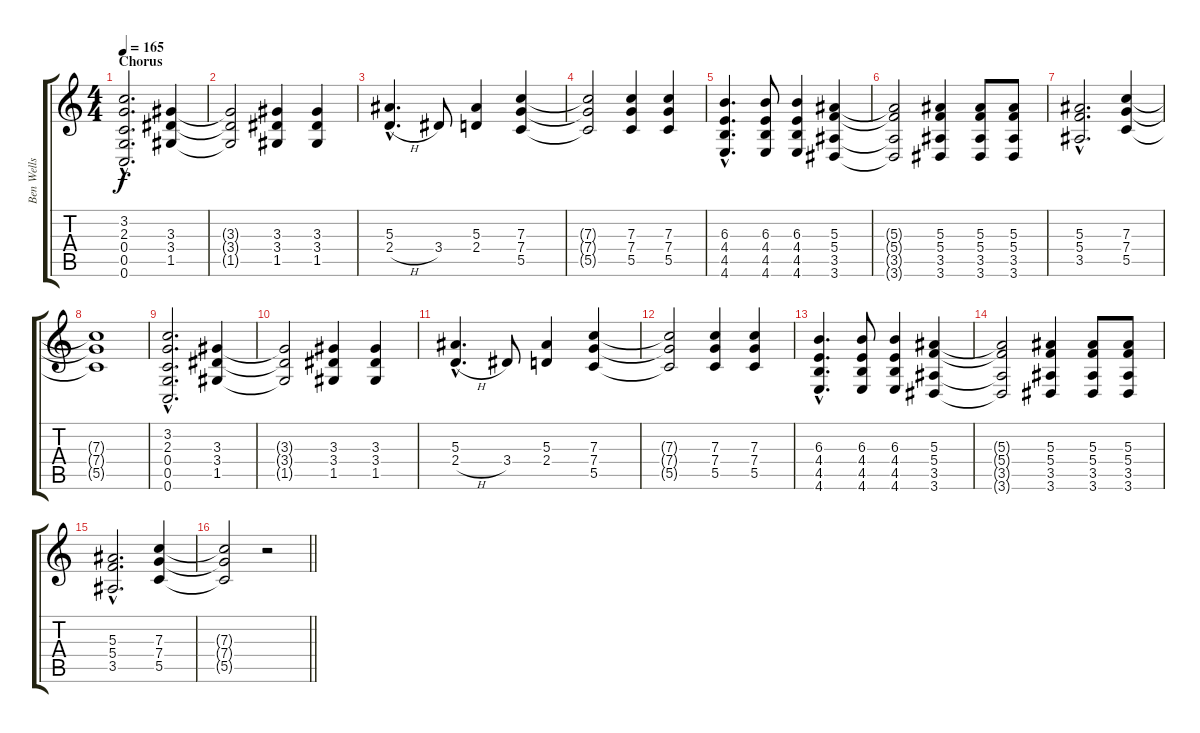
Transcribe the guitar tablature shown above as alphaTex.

\track ("Ben Wells" "Ben Wells") {instrument distortionguitar}
\staff {score tabs}
\tuning (D4 A3 F3 C3 G2 C2) {hide}
\ts (4 4)
\section ("" "Chorus")
\tempo 165
\clef g2
\ks c
(3.2{hac} 2.3{hac} 0.4{hac} 0.5{hac} 0.6{hac}).2{d dy f} (3.3 3.4 1.5).4 |
(3.3{t} 3.4{t} 1.5{t}).2 (3.3 3.4 1.5).4 (3.3 3.4 1.5).4 |
(5.3{hac} 2.4{h hac}).4{d} 3.4.8 (5.3 2.4).4 (7.3 7.4 5.5).4 |
(7.3{t} 7.4{t} 5.5{t}).2 (7.3 7.4 5.5).4 (7.3 7.4 5.5).4 |
(6.3{hac} 4.4{hac} 4.5{hac} 4.6{hac}).4{d} (6.3 4.4 4.5 4.6).8 (6.3 4.4 4.5 4.6).4 (5.3 5.4 3.5 3.6).4 |
(5.3{t} 5.4{t} 3.5{t} 3.6{t}).2 (5.3 5.4 3.5 3.6).4 (5.3 5.4 3.5 3.6).8 (5.3 5.4 3.5 3.6).8 |
(5.3{hac} 5.4{hac} 3.5{hac}).2{d} (7.3 7.4 5.5).4 |
(7.3{t} 7.4{t} 5.5{t}).1 |
(3.2{hac} 2.3{hac} 0.4{hac} 0.5{hac} 0.6{hac}).2{d} (3.3 3.4 1.5).4 |
(3.3{t} 3.4{t} 1.5{t}).2 (3.3 3.4 1.5).4 (3.3 3.4 1.5).4 |
(5.3{hac} 2.4{h hac}).4{d} 3.4.8 (5.3 2.4).4 (7.3 7.4 5.5).4 |
(7.3{t} 7.4{t} 5.5{t}).2 (7.3 7.4 5.5).4 (7.3 7.4 5.5).4 |
(6.3{hac} 4.4{hac} 4.5{hac} 4.6{hac}).4{d} (6.3 4.4 4.5 4.6).8 (6.3 4.4 4.5 4.6).4 (5.3 5.4 3.5 3.6).4 |
(5.3{t} 5.4{t} 3.5{t} 3.6{t}).2 (5.3 5.4 3.5 3.6).4 (5.3 5.4 3.5 3.6).8 (5.3 5.4 3.5 3.6).8 |
(5.3{hac} 5.4{hac} 3.5{hac}).2{d} (7.3 7.4 5.5).4 |
\barLineRight lightlight
(7.3{t} 7.4{t} 5.5{t}).2 r.2
